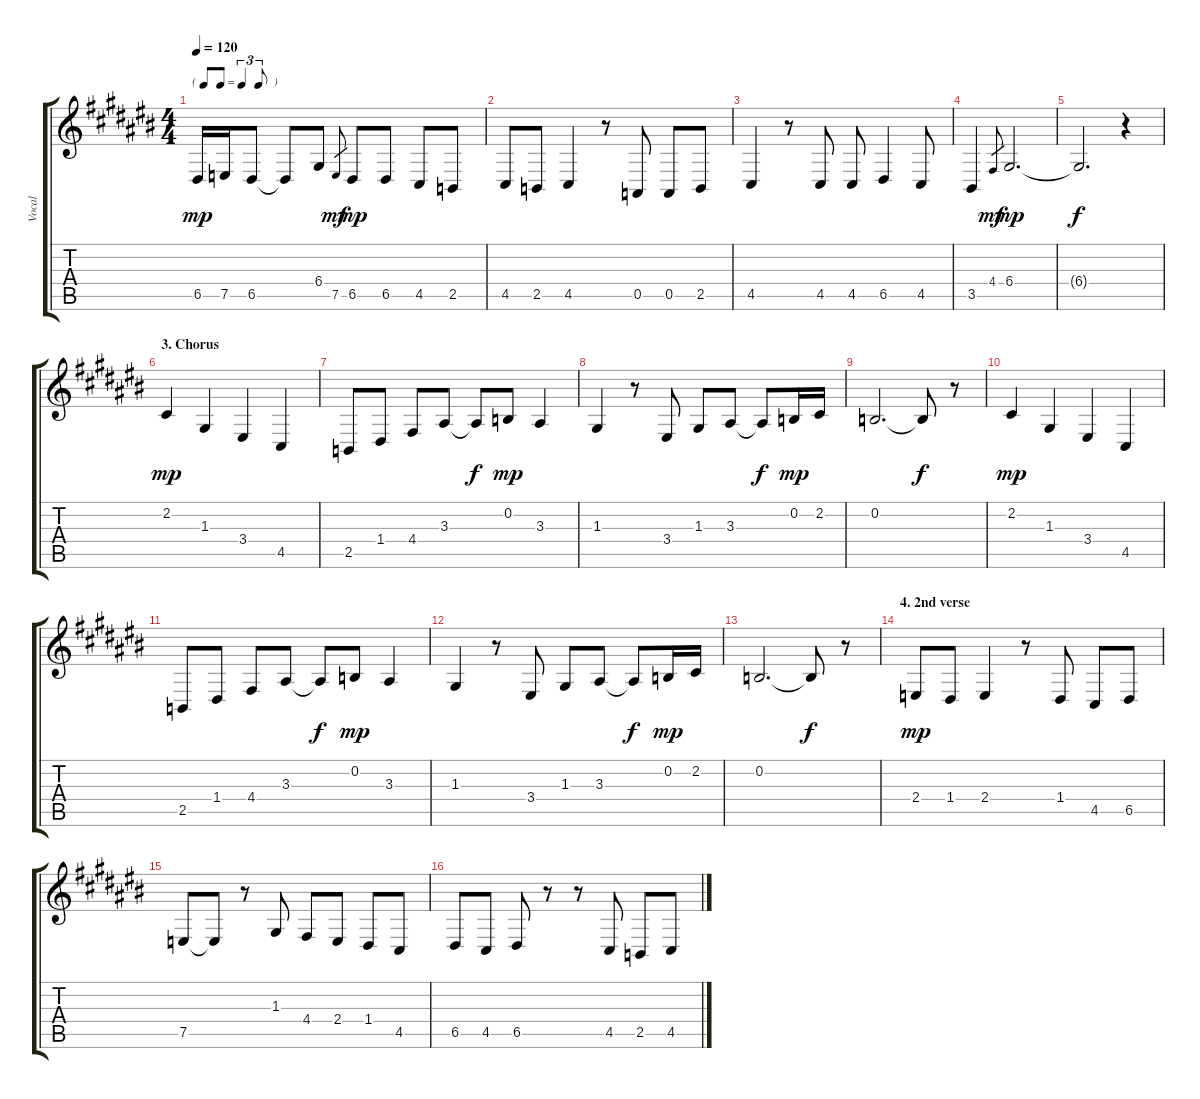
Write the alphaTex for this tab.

\track ("Vocal" "Vocal") {mute instrument oboe}
\staff {score tabs}
\tuning (E4 B3 G3 D3 A2 E2) {hide}
\ts (4 4)
\tf triplet8th
\tempo 120
\clef g2
\ks c#
6.5.16{dy mp} 7.5.16 6.5.8 6.5{t}.8 6.4.8 7.5.8{gr dy mf} 6.5.8{dy mp} 6.5.8 4.5.8 2.5.8 |
4.5.8 2.5.8 4.5.4 r.8 0.5.8 0.5.8 2.5.8 |
4.5.4 r.8 4.5.8 4.5.8 6.5.4 4.5.8 |
3.5.4 4.4.8{gr dy mf} 6.4.2{d dy mp} |
6.4{t}.2{d dy f} r.4 |
\section ("" "3. Chorus")
2.2.4{dy mp} 1.3.4 3.4.4 4.5.4 |
2.5.8 1.4.8 4.4.8 3.3.8 3.3{t}.8{dy f} 0.2.8{dy mp} 3.3.4 |
1.3.4 r.8 3.4.8 1.3.8 3.3.8 3.3{t}.8{dy f} 0.2.16{dy mp} 2.2.16 |
0.2.2{d} 0.2{t}.8{dy f} r.8 |
2.2.4{dy mp} 1.3.4 3.4.4 4.5.4 |
2.5.8 1.4.8 4.4.8 3.3.8 3.3{t}.8{dy f} 0.2.8{dy mp} 3.3.4 |
1.3.4 r.8 3.4.8 1.3.8 3.3.8 3.3{t}.8{dy f} 0.2.16{dy mp} 2.2.16 |
0.2.2{d} 0.2{t}.8{dy f} r.8 |
\section ("" "4. 2nd verse")
2.4.8{dy mp} 1.4.8 2.4.4 r.8 1.4.8 4.5.8 6.5.8 |
7.5.8 7.5{t}.8 r.8 1.3.8 4.4.8 2.4.8 1.4.8 4.5.8 |
6.5.8 4.5.8 6.5.8 r.8 r.8 4.5.8 2.5.8 4.5.8
